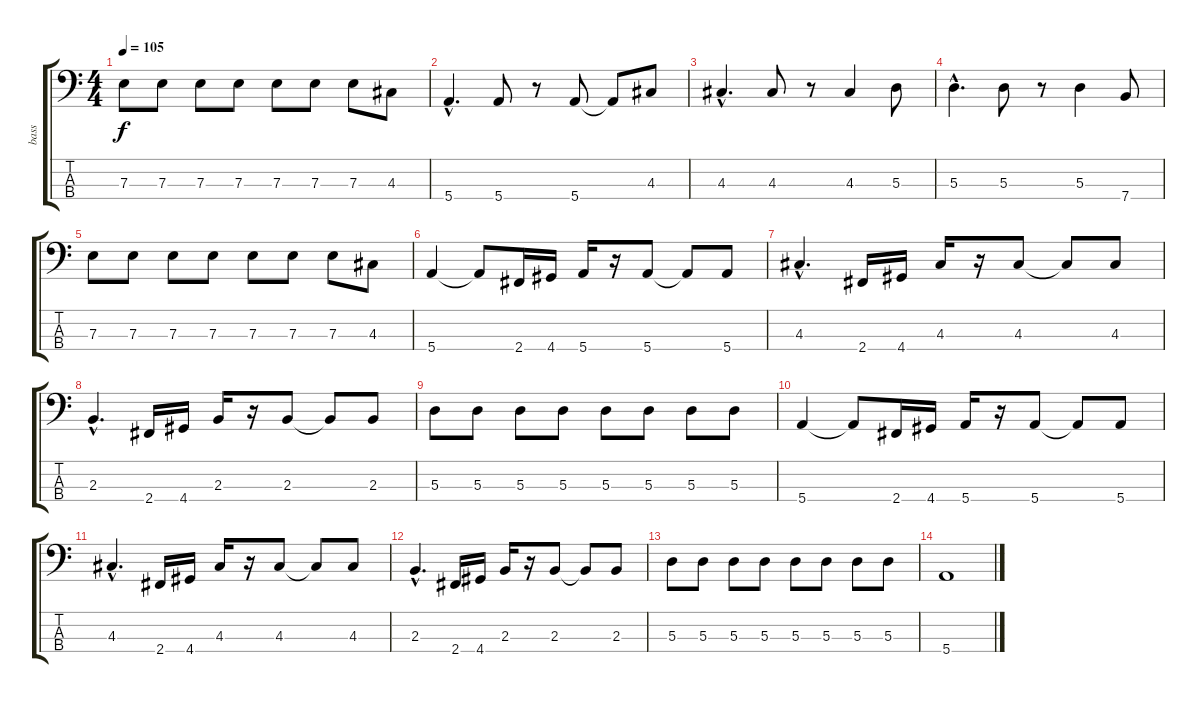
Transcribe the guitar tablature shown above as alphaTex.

\track ("bass" "bass") {instrument electricbassfinger}
\staff {score tabs}
\tuning (G2 D2 A1 E1) {hide}
\ts (4 4)
\tempo 105
\clef f4
\ks c
7.3.8{dy f} 7.3.8 7.3.8 7.3.8 7.3.8 7.3.8 7.3.8 4.3.8 |
5.4{hac}.4{d} 5.4.8 r.8 5.4.8 5.4{t}.8 4.3.8 |
4.3{hac}.4{d} 4.3.8 r.8 4.3.4 5.3.8 |
5.3{hac}.4{d} 5.3.8 r.8 5.3.4 7.4.8 |
7.3.8 7.3.8 7.3.8 7.3.8 7.3.8 7.3.8 7.3.8 4.3.8 |
5.4.4 5.4{t}.8 2.4.16 4.4.16 5.4.16 r.16 5.4.8 5.4{t}.8 5.4.8 |
4.3{hac}.4{d} 2.4.16 4.4.16 4.3.16 r.16 4.3.8 4.3{t}.8 4.3.8 |
2.3{hac}.4{d} 2.4.16 4.4.16 2.3.16 r.16 2.3.8 2.3{t}.8 2.3.8 |
5.3.8 5.3.8 5.3.8 5.3.8 5.3.8 5.3.8 5.3.8 5.3.8 |
5.4.4 5.4{t}.8 2.4.16 4.4.16 5.4.16 r.16 5.4.8 5.4{t}.8 5.4.8 |
4.3{hac}.4{d} 2.4.16 4.4.16 4.3.16 r.16 4.3.8 4.3{t}.8 4.3.8 |
2.3{hac}.4{d} 2.4.16 4.4.16 2.3.16 r.16 2.3.8 2.3{t}.8 2.3.8 |
5.3.8 5.3.8 5.3.8 5.3.8 5.3.8 5.3.8 5.3.8 5.3.8 |
5.4.1
